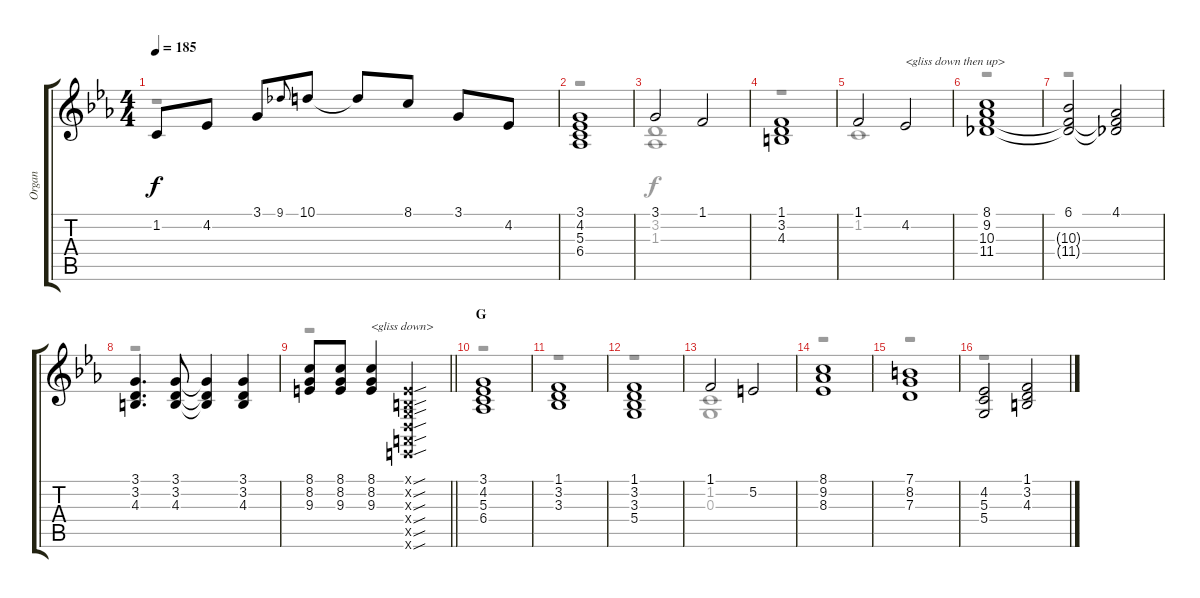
\track ("Organ" "Organ") {instrument churchorgan}
\staff {score tabs}
\tuning (E4 B3 G3 D3 A2 E2) {hide}
\voice
\ts (4 4)
\tempo 185
\clef g2
\ks eb
1.2.8{dy f} 4.2.8 3.1.8 9.1.8{gr onbeat} 10.1.8 10.1{t}.8 8.1.8 3.1.8 4.2.8 |
(3.1 4.2 5.3 6.4).1 |
3.1.2 1.1.2 |
(1.1 3.2 4.3).1 |
1.1.2 4.2.2{txt "<gliss down then up>"} |
(8.1 9.2 10.3 11.4).1 |
(6.1 10.3{t} 11.4{t}).2 (4.1 10.3{t} 11.4{t}).2 |
(3.1 3.2 4.3).4{d} (3.1 3.2 4.3).8 (3.1{t} 3.2{t} 4.3{t}).4 (3.1 3.2 4.3).4 |
\barLineRight lightlight
(8.1 8.2 9.3).8 (8.1 8.2 9.3).8 (8.1 8.2 9.3).4{txt "<gliss down>"} (0.1{sou x} 0.2{sou x} 0.3{sou x} 0.4{sou x} 0.5{sou x} 0.6{sou x}).2 |
\section ("" "G")
(3.1 4.2 5.3 6.4).1 |
(1.1 3.2 3.3).1 |
(1.1 3.2 3.3 5.4).1 |
1.1.2 5.2.2 |
(8.1 9.2 8.3).1 |
(7.1 8.2 7.3).1 |
(4.2 5.3 5.4).2 (1.1 3.2 4.3).2
\voice
\clef g2
\ottava regular
\simile none
\ks eb
r.1{dy f} |
r.1 |
(3.2 1.3).1 |
r.1 |
1.2.1 |
r.1 |
r.1 |
r.1 |
\barLineRight lightlight
r.1 |
r.1 |
r.1 |
r.1 |
(1.2 0.3).1 |
r.1 |
r.1 |
r.1
